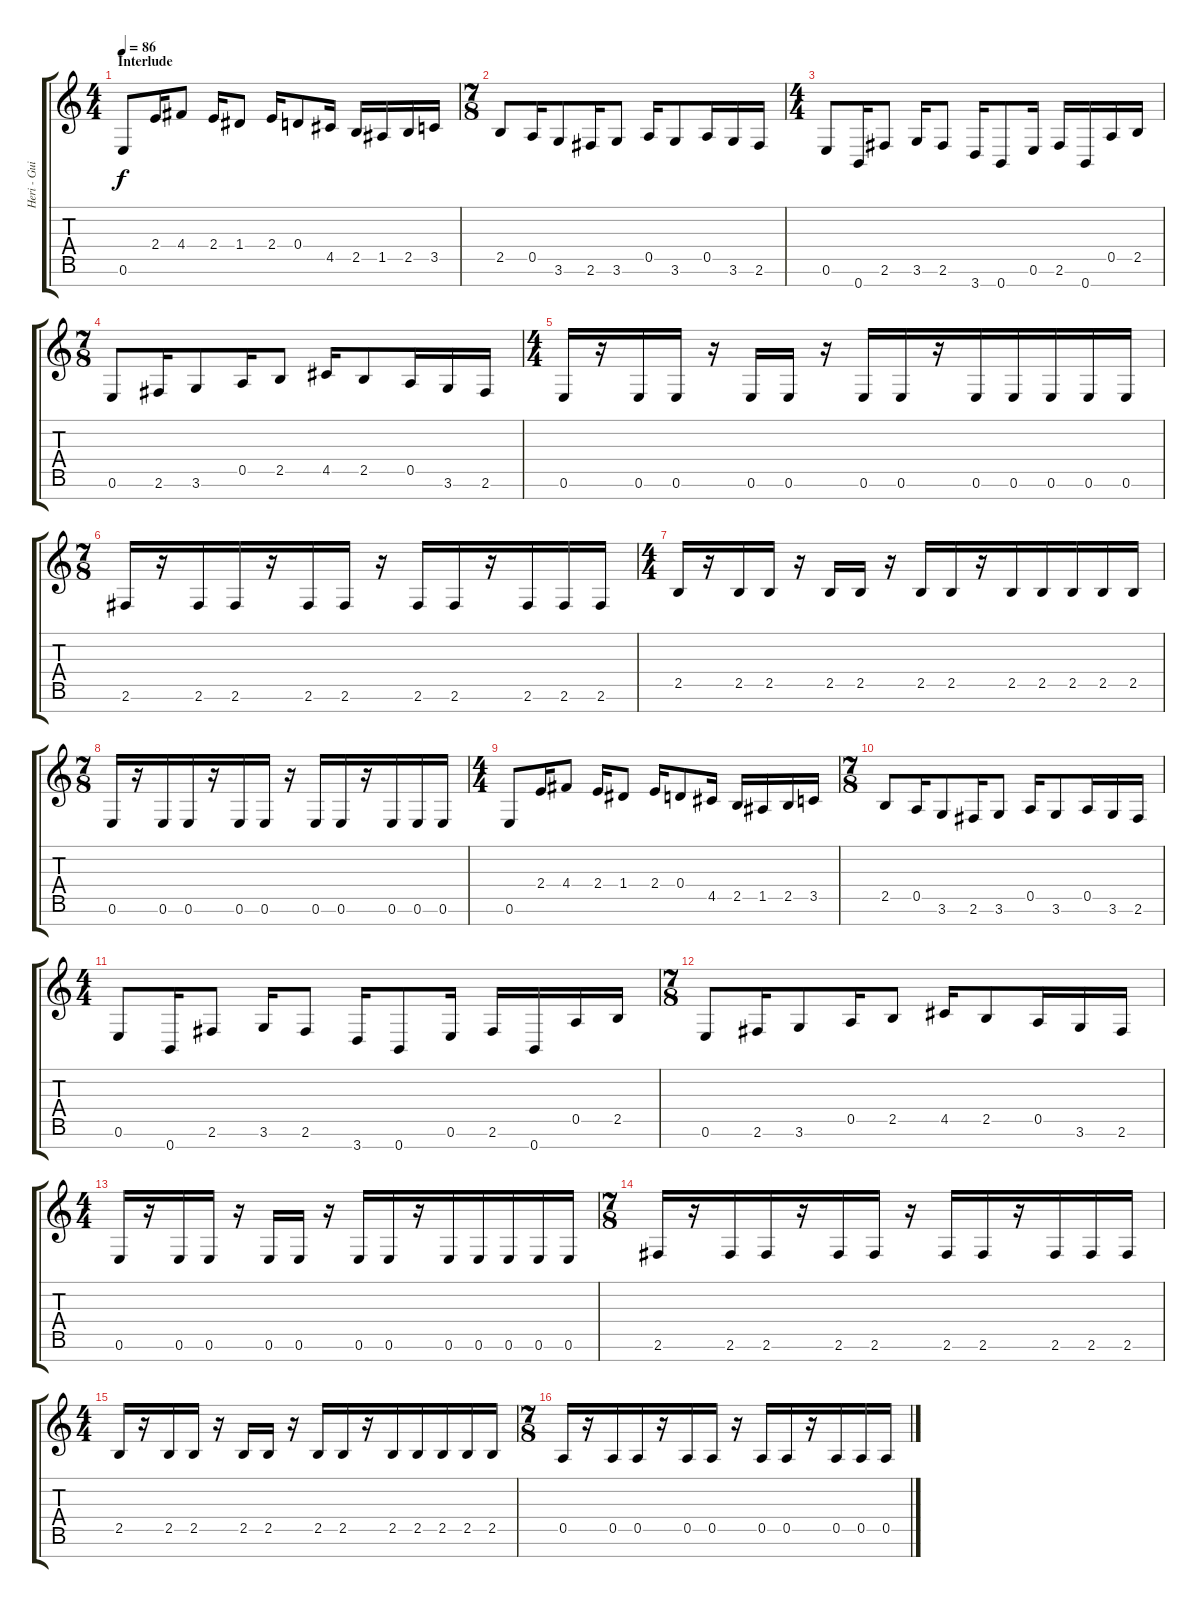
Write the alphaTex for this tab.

\track ("Heri - Guitar" "Heri - Gui") {instrument distortionguitar}
\staff {score tabs}
\tuning (E4 B3 G3 D3 A2 E2 B1) {hide}
\ts (4 4)
\section ("" "Interlude")
\tempo 86
\clef g2
\ks c
0.6.8{dy f} 2.4.16 4.4.8 2.4.16 1.4.8 2.4.16 0.4.8 4.5.16 2.5.16 1.5.16 2.5.16 3.5.16 |
\ts (7 8)
2.5.8{beam merge} 0.5.16 3.6.8 2.6.16{beam merge} 3.6.8 0.5.16 3.6.8 0.5.16{beam merge} 3.6.16 2.6.16 |
\ts (4 4)
0.6.8 0.7.16 2.6.8 3.6.16 2.6.8 3.7.16 0.7.8 0.6.16 2.6.16 0.7.16 0.5.16 2.5.16 |
\ts (7 8)
0.6.8{beam merge} 2.6.16 3.6.8 0.5.16{beam merge} 2.5.8 4.5.16 2.5.8 0.5.16{beam merge} 3.6.16 2.6.16 |
\ts (4 4)
0.6.16 r.16 0.6.16 0.6.16 r.16 0.6.16 0.6.16 r.16 0.6.16 0.6.16 r.16 0.6.16{beam merge} 0.6.16 0.6.16 0.6.16 0.6.16 |
\ts (7 8)
2.6.16 r.16 2.6.16 2.6.16 r.16 2.6.16{beam merge} 2.6.16 r.16 2.6.16 2.6.16 r.16 2.6.16{beam merge} 2.6.16 2.6.16 |
\ts (4 4)
2.5.16 r.16 2.5.16 2.5.16 r.16 2.5.16 2.5.16 r.16 2.5.16 2.5.16 r.16 2.5.16{beam merge} 2.5.16 2.5.16 2.5.16 2.5.16 |
\ts (7 8)
0.6.16 r.16 0.6.16 0.6.16 r.16 0.6.16{beam merge} 0.6.16 r.16 0.6.16 0.6.16 r.16 0.6.16{beam merge} 0.6.16 0.6.16 |
\ts (4 4)
0.6.8 2.4.16 4.4.8 2.4.16 1.4.8 2.4.16 0.4.8 4.5.16 2.5.16 1.5.16 2.5.16 3.5.16 |
\ts (7 8)
2.5.8{beam merge} 0.5.16 3.6.8 2.6.16{beam merge} 3.6.8 0.5.16 3.6.8 0.5.16{beam merge} 3.6.16 2.6.16 |
\ts (4 4)
0.6.8 0.7.16 2.6.8 3.6.16 2.6.8 3.7.16 0.7.8 0.6.16 2.6.16 0.7.16 0.5.16 2.5.16 |
\ts (7 8)
0.6.8{beam merge} 2.6.16 3.6.8 0.5.16{beam merge} 2.5.8 4.5.16 2.5.8 0.5.16{beam merge} 3.6.16 2.6.16 |
\ts (4 4)
0.6.16 r.16 0.6.16 0.6.16 r.16 0.6.16 0.6.16 r.16 0.6.16 0.6.16 r.16 0.6.16{beam merge} 0.6.16 0.6.16 0.6.16 0.6.16 |
\ts (7 8)
2.6.16 r.16 2.6.16 2.6.16 r.16 2.6.16{beam merge} 2.6.16 r.16 2.6.16 2.6.16 r.16 2.6.16{beam merge} 2.6.16 2.6.16 |
\ts (4 4)
2.5.16 r.16 2.5.16 2.5.16 r.16 2.5.16 2.5.16 r.16 2.5.16 2.5.16 r.16 2.5.16{beam merge} 2.5.16 2.5.16 2.5.16 2.5.16 |
\ts (7 8)
0.5.16 r.16 0.5.16 0.5.16 r.16 0.5.16{beam merge} 0.5.16 r.16 0.5.16 0.5.16 r.16 0.5.16{beam merge} 0.5.16 0.5.16
